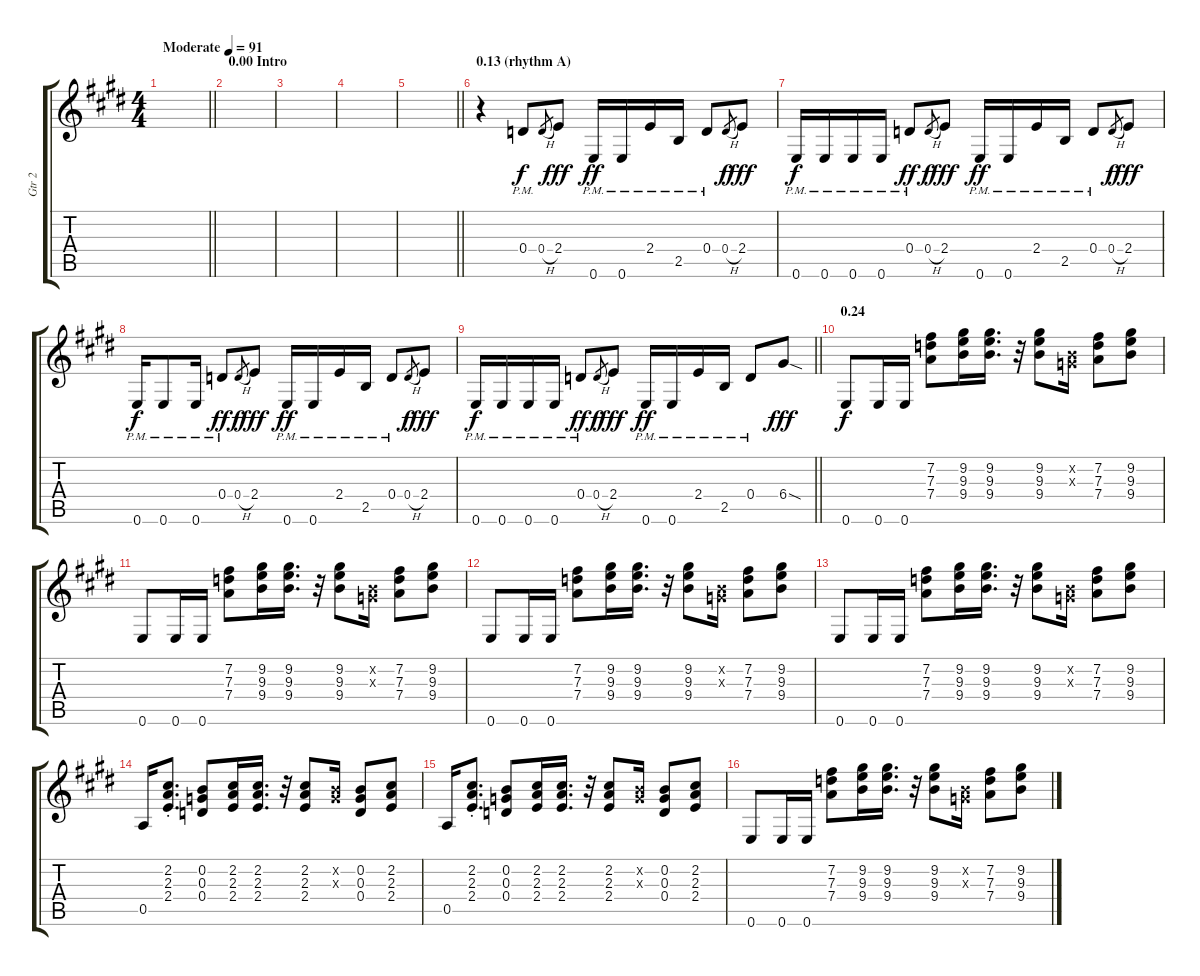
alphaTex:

\track ("Gtr 2" "Gtr 2") {instrument distortionguitar}
\staff {score tabs}
\tuning (E4 B3 G3 D3 A2 E2) {hide}
\ts (4 4)
\tempo (91 "Moderate")
\clef g2
\barLineRight lightlight
\ks e
|
\section ("" "0.00 Intro")
|
|
|
\barLineRight lightlight
|
\section ("" "0.13 (rhythm A)")
r.4 0.4{pm}.8 0.4{h}.8{gr dy f} 2.4.8{dy fff} 0.6{pm}.16{dy ff} 0.6{pm}.16 2.4{pm}.16 2.5{pm}.16 0.4{pm}.8 0.4{h}.8{gr dy f} 2.4.8{dy fff} |
0.6{pm}.16{dy f} 0.6{pm}.16 0.6{pm}.16 0.6{pm}.16 0.4{pm}.8{dy ff} 0.4{h}.8{gr dy f} 2.4.8{dy fff} 0.6{pm}.16{dy ff} 0.6{pm}.16 2.4{pm}.16 2.5{pm}.16 0.4{pm}.8 0.4{h}.8{gr dy f} 2.4.8{dy fff} |
0.6{pm}.16{dy f} 0.6{pm}.8 0.6{pm}.16 0.4{pm}.8{dy ff} 0.4{h}.8{gr dy f} 2.4.8{dy fff} 0.6{pm}.16{dy ff} 0.6{pm}.16 2.4{pm}.16 2.5{pm}.16 0.4{pm}.8 0.4{h}.8{gr dy f} 2.4.8{dy fff} |
\barLineRight lightlight
0.6{pm}.16{dy f} 0.6{pm}.16 0.6{pm}.16 0.6{pm}.16 0.4{pm}.8{dy ff} 0.4{h}.8{gr dy f} 2.4.8{dy fff} 0.6{pm}.16{dy ff} 0.6{pm}.16 2.4{pm}.16 2.5{pm}.16 0.4{pm}.8 6.4{sod}.8{dy fff} |
\section ("" "0.24")
0.6.8{dy f} 0.6.16 0.6.16 (7.2 7.3 7.4).8 (9.2 9.3 9.4).16 (9.2 9.3 9.4).16{d} r.32 (9.2 9.3 9.4).8 (0.2{x} 0.3{x}).16 (7.2 7.3 7.4).8 (9.2 9.3 9.4).8 |
0.6.8 0.6.16 0.6.16 (7.2 7.3 7.4).8 (9.2 9.3 9.4).16 (9.2 9.3 9.4).16{d} r.32 (9.2 9.3 9.4).8 (0.2{x} 0.3{x}).16 (7.2 7.3 7.4).8 (9.2 9.3 9.4).8 |
0.6.8 0.6.16 0.6.16 (7.2 7.3 7.4).8 (9.2 9.3 9.4).16 (9.2 9.3 9.4).16{d} r.32 (9.2 9.3 9.4).8 (0.2{x} 0.3{x}).16 (7.2 7.3 7.4).8 (9.2 9.3 9.4).8 |
0.6.8 0.6.16 0.6.16 (7.2 7.3 7.4).8 (9.2 9.3 9.4).16 (9.2 9.3 9.4).16{d} r.32 (9.2 9.3 9.4).8 (0.2{x} 0.3{x}).16 (7.2 7.3 7.4).8 (9.2 9.3 9.4).8 |
0.5.16 (2.2{st} 2.3{st} 2.4{st}).8{d} (0.2 0.3 0.4).8 (2.2 2.3 2.4).16 (2.2 2.3 2.4).16{d} r.32 (2.2 2.3 2.4).8 (0.2{x} 0.3{x}).16 (0.2 0.3 0.4).8 (2.2 2.3 2.4).8 |
0.5.16 (2.2{st} 2.3{st} 2.4{st}).8{d} (0.2 0.3 0.4).8 (2.2 2.3 2.4).16 (2.2 2.3 2.4).16{d} r.32 (2.2 2.3 2.4).8 (0.2{x} 0.3{x}).16 (0.2 0.3 0.4).8 (2.2 2.3 2.4).8 |
0.6.8 0.6.16 0.6.16 (7.2 7.3 7.4).8 (9.2 9.3 9.4).16 (9.2 9.3 9.4).16{d} r.32 (9.2 9.3 9.4).8 (0.2{x} 0.3{x}).16 (7.2 7.3 7.4).8 (9.2 9.3 9.4).8
